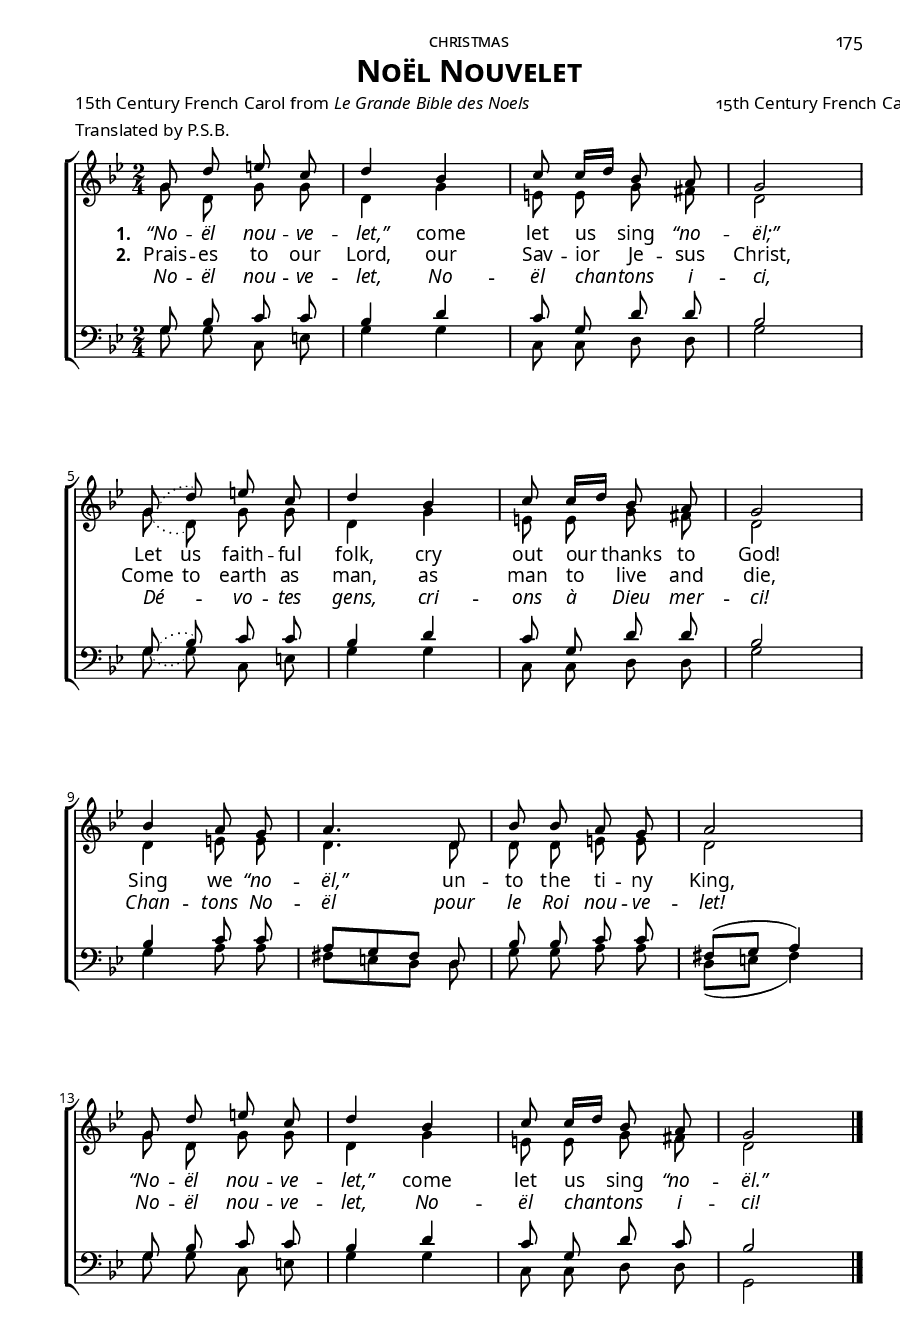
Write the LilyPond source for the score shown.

\version "2.14.2"
\include "util.ly"
\header {
  title = \markup{\override #'(font-name . "Garamond Premier Pro Semibold"){ \abs-fontsize #15 \smallCapsOldStyle"Noël Nouvelet"}}
  poet = \markup\column {\concat{"15th Century French Carol from "\italic "Le Grande Bible des Noels"} "Translated by P.S.B."}
  composer = \markup\oldStyleNum"15th Century French Carol"
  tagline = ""
}
\paper {
  %print-all-headers = ##t
  paper-height = 9\in
  paper-width = 6\in
  indent = 0\in
  %system-system-spacing = #'((basic-distance . 10) (padding . 0))
  %system-system-spacing =
  %  #'((basic-distance . 0)
  %     (minimum-distance . 0)
  %     (padding . -0.35)
  %     (stretchability . 100))
  ragged-last-bottom = ##f
  ragged-bottom = ##f
  two-sided = ##t
  inner-margin = 0.5\in
  outer-margin = 0.25\in
  top-margin = 0.25\in
  bottom-margin = 0.25\in
  first-page-number = #175
  print-first-page-number = ##t
  headerLine = \markup{\override #'(font-name . "Garamond Premier Pro") \smallCapsOldStyle"christmas"}
  oddHeaderMarkup = \markup\fill-line{
     \override #'(font-name . "Garamond Premier Pro")\abs-fontsize #8.5
     \combine 
        \fill-line{"" \on-the-fly #print-page-number-check-first
        \oldStylePageNum""
        }
        \fill-line{\headerLine}
  }
  evenHeaderMarkup = \markup {
     \override #'(font-name . "Garamond Premier Pro")\abs-fontsize #8.5
     \combine
        \on-the-fly #print-page-number-check-first
        \oldStylePageNum""
        \fill-line{\headerLine}
  }
}
#(set-global-staff-size 15) \paper{ #(define fonts (make-pango-font-tree "GoudyOlSt BT" "Garamond Premier Pro" "Garamond Premier Pro" (/ 15 20))) }
global = {
  \key bes \major
  \time 2/4
  \autoBeamOff
}

sopMusic = \relative c'' {
  g8 d' e c |
  d4 bes |
  c8 c16[ d] bes8 a |
  g2 | \break
  
  \slurDotted
  g8( d') e c |
  \slurSolid
  d4 bes |
  c8 c16[ d] bes8 a |
  g2 | \break
  
  bes4 a8 g |
  a4. d,8 |
  bes' bes a g |
  a2 | \break
  
  g8 d' e c |
  d4 bes |
  c8 c16[ d] bes8 a |
  g2 \bar "|."
}
sopWords = \lyricmode {
  
}

altoMusic = \relative c' {
  g'8 d g g |
  d4 g |
  e8 e g fis |
  d2 |
  
  \slurDotted
  g8( d) g g |
  \slurSolid
  d4 g |
  e8 e g fis |
  d2 |
  
  d4 e8 e |
  d4. d8 |
  d d e e |
  d2 |
  
  g8 d g g |
  d4 g |
  e8 e g fis |
  d2 \bar "|."
}
altoWords = \lyricmode {
  \dropLyricsV
  \set stanza = #"1. "
  \markup\italic “No -- \markup\italic ël \markup\italic nou -- \markup\italic ve -- \markup\italic let,”
  come let us sing \markup\italic “no -- \markup\italic ël;”
  \set ignoreMelismata = ##t
  Let us faith -- ful folk,
  \unset ignoreMelismata
  cry out our thanks to God!
  
  Sing we \markup\italic “no -- \markup\italic ël,”
  un -- to the ti -- ny King,
  \markup\italic “No -- \markup\italic ël \markup\italic nou -- \markup\italic ve -- \markup\italic let,”
  come let us sing \markup\italic “no -- \markup\italic ël.”
}
altoWordsII = \lyricmode {
  \dropLyricsV
  \set stanza = #"2. "
  Prais -- es to our Lord, our Sav -- ior Je -- sus Christ,
  \set ignoreMelismata = ##t
  Come to earth as man, 
  \unset ignoreMelismata
  as man to live and die,
  
}
altoWordsIII = \lyricmode {
  \dropLyricsV
  \markup\italic No -- \markup\italic ël \markup\italic nou -- \markup\italic ve -- \markup\italic let, \markup\italic No -- \markup\italic ël \markup\italic chan -- \markup\italic tons \markup\italic i -- \markup\italic ci,
  \markup\italic Dé -- \markup\italic vo -- \markup\italic tes \markup\italic gens, \markup\italic cri -- \markup\italic ons \markup\italic à \markup\italic Dieu \markup\italic mer -- \markup\italic ci!
  
  \markup\italic Chan -- \markup\italic tons \markup\italic No -- \markup\italic ël \markup\italic pour \markup\italic le \markup\italic Roi \markup\italic nou -- \markup\italic ve -- \markup\italic let!
  \markup\italic No -- \markup\italic ël \markup\italic nou -- \markup\italic ve -- \markup\italic let, \markup\italic No -- \markup\italic ël \markup\italic chan -- \markup\italic tons \markup\italic i -- \markup\italic ci!
}
altoWordsIV = \lyricmode {
}

tenorMusic = \relative c' {
  g8 bes c c |
  bes4 d |
  c8 g d' d |
  bes2 |
  
  \slurDotted
  g8( bes) c c |
  \slurSolid
  bes4 d |
  c8 g d' d |
  bes2 |
  
  bes4 c8 c |
  a[ g fis] d |
  bes' bes c c |
  fis,([ g] a4) |
  
  g8 bes c c |
  bes4 d |
  c8 g d' c |
  bes2 \bar "|."
}
tenorWords = \lyricmode {

}

bassMusic = \relative c' {
  g8 g c, e |
  g4 g |
  c,8 c d d |
  g2 |
  
  \slurDotted
  g8( g) c,8 e |
  \slurSolid
  g4 g |
  c,8 c d d |
  g2 |
  
  g4 a8 a |
  fis8[ e d] d8 |
  g g a a |
  d,([ e] fis4) |
  
  g8 g c, e |
  g4 g |
  c,8 c d d |
  g,2 \bar "|."
}
bassWords = \lyricmode {

}

\score {
  <<
   \new ChoirStaff <<
    \new Staff = women <<
      \new Voice = "sopranos" { \voiceOne << \global \sopMusic >> }
      \new Voice = "altos" { \voiceTwo << \global \altoMusic >> }
    >>
    \new Lyrics \with { alignAboveContext = #"women" \override VerticalAxisGroup #'nonstaff-relatedstaff-spacing = #'((basic-distance . 1))} \lyricsto "sopranos" \sopWords
    \new Lyrics = "altosIV"  \with { alignBelowContext = #"women" } \lyricsto "sopranos" \altoWordsIV
    \new Lyrics = "altosIII"  \with { alignBelowContext = #"women" } \lyricsto "sopranos" \altoWordsIII
    \new Lyrics = "altosII"  \with { alignBelowContext = #"women" } \lyricsto "sopranos" \altoWordsII
    \new Lyrics = "altos"  \with { alignBelowContext = #"women" \override VerticalAxisGroup #'nonstaff-relatedstaff-spacing = #'((basic-distance . 1)) } \lyricsto "sopranos" \altoWords
   \new Staff = men <<
      \clef bass
      \new Voice = "tenors" { \voiceOne << \global \tenorMusic >> }
      \new Voice = "basses" { \voiceTwo << \global \bassMusic >> }
    >>
    \new Lyrics \with { alignAboveContext = #"men" \override VerticalAxisGroup #'nonstaff-relatedstaff-spacing = #'((basic-distance . 1)) } \lyricsto "tenors" \tenorWords
    \new Lyrics \with { alignBelowContext = #"men" \override VerticalAxisGroup #'nonstaff-relatedstaff-spacing = #'((basic-distance . 1)) } \lyricsto "basses" \bassWords
  >>
%    \new PianoStaff << \new Staff { \new Voice { \pianoRH } } \new Staff { \clef "bass" \pianoLH } >>
  >>
  \layout {
    \context {
      \Score
      %\override SpacingSpanner #'base-shortest-duration = #(ly:make-moment 1 8)
      %\override SpacingSpanner #'common-shortest-duration = #(ly:make-moment 1 4)
    }
    \context {
      % Remove all empty staves
      % \Staff \RemoveEmptyStaves \override VerticalAxisGroup #'remove-first = ##t
    }
    \context {
      \Lyrics
      \override LyricText #'X-offset = #center-on-word
    }
  }
}

